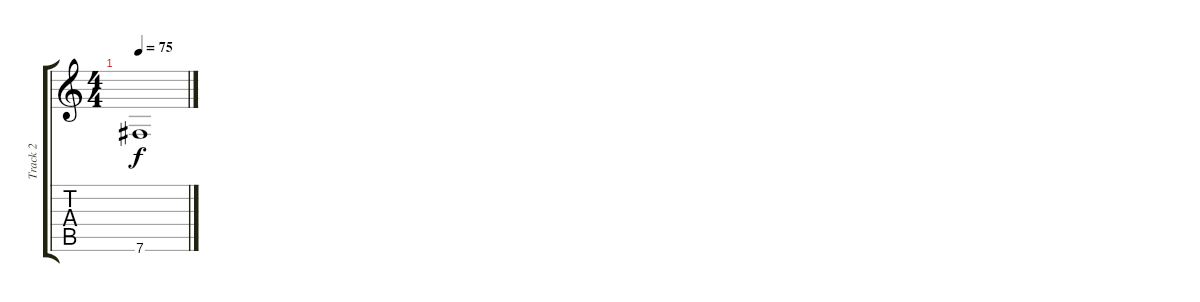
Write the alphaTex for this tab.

\track ("Track 2" "Track 2") {instrument distortionguitar}
\staff {score tabs}
\tuning (Db4 Ab3 E3 B2 Gb2 B1) {hide}
\ts (4 4)
\tempo 75
\clef g2
\ks c
7.6{t}.1{dy f}
